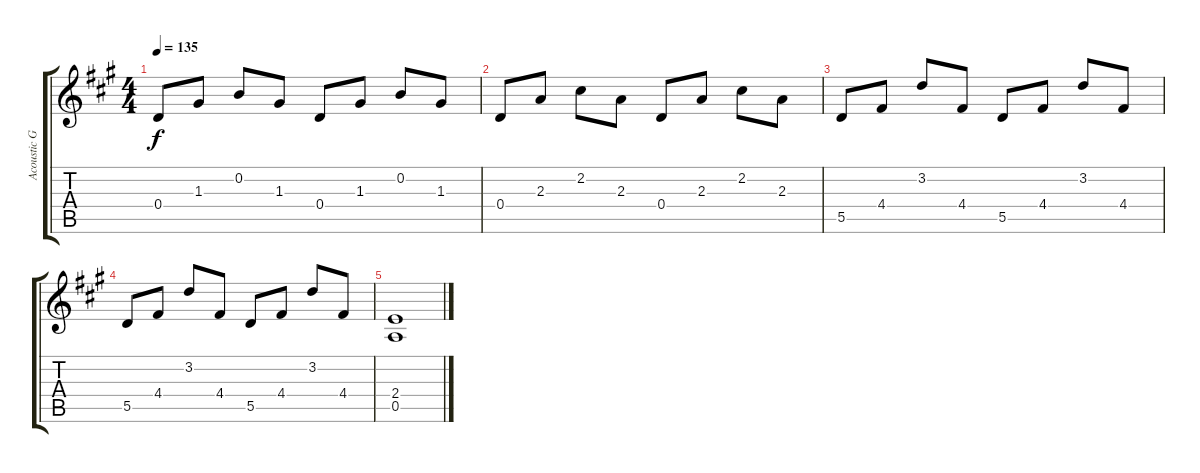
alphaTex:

\track ("Acoustic Guitar" "Acoustic G") {instrument acousticguitarsteel}
\staff {score tabs}
\tuning (E4 B3 G3 D3 A2 E2) {hide}
\ts (4 4)
\tempo 135
\clef g2
\ks a
0.4.8{dy f} 1.3.8 0.2.8 1.3.8 0.4.8 1.3.8 0.2.8 1.3.8 |
0.4.8 2.3.8 2.2.8 2.3.8 0.4.8 2.3.8 2.2.8 2.3.8 |
5.5.8 4.4.8 3.2.8 4.4.8 5.5.8 4.4.8 3.2.8 4.4.8 |
5.5.8 4.4.8 3.2.8 4.4.8 5.5.8 4.4.8 3.2.8 4.4.8 |
(2.4 0.5).1
